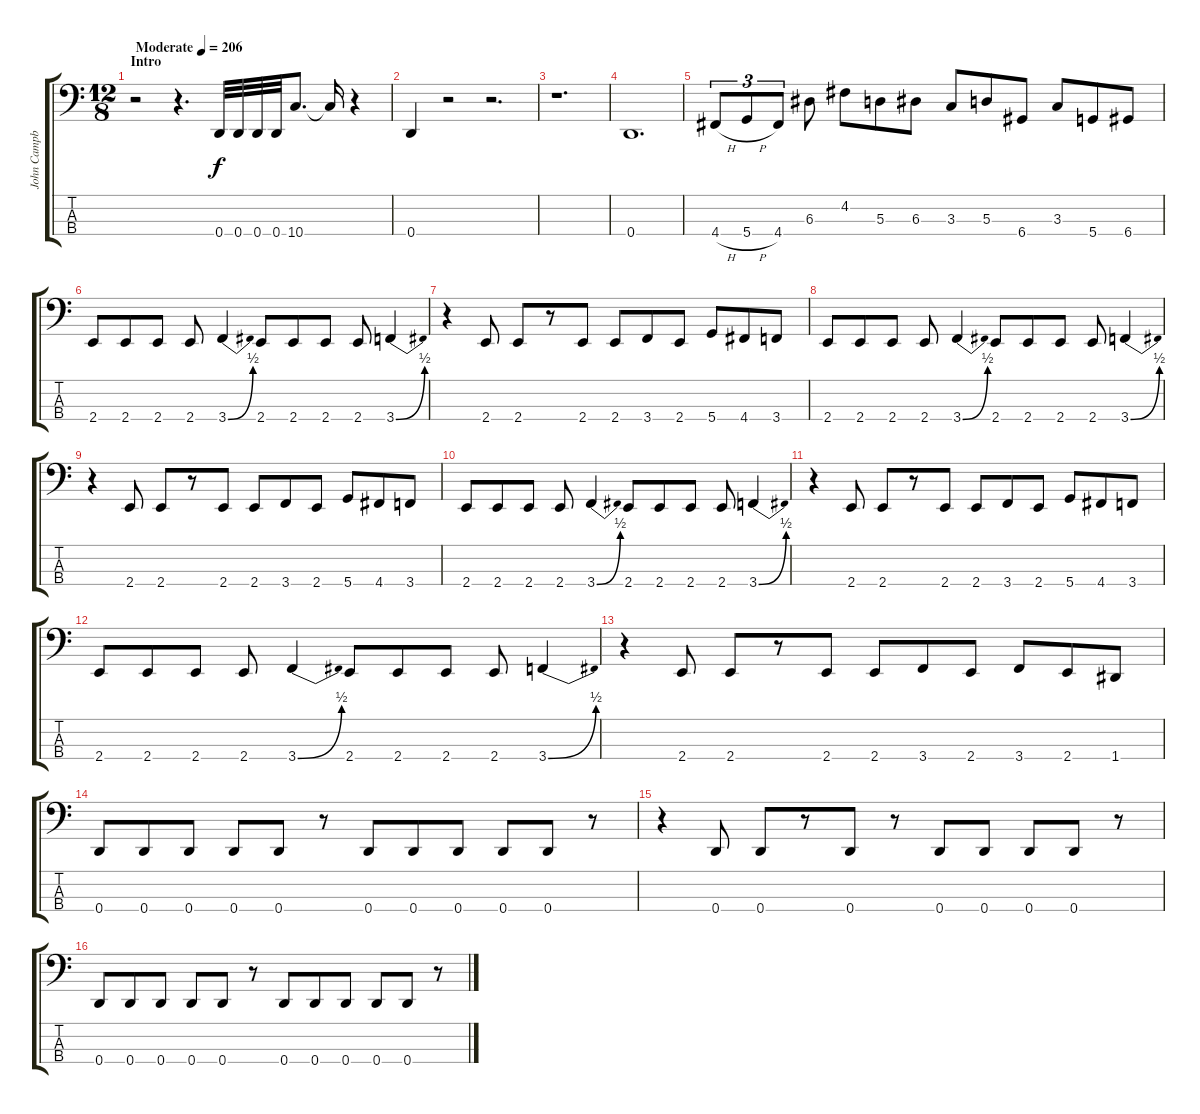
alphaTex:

\track ("John Campbell" "John Campb") {instrument electricbasspick}
\staff {score tabs}
\tuning (G2 D2 A1 D1) {hide}
\ts (12 8)
\section ("" "Intro")
\tempo (206 "Moderate")
\clef f4
\ks c
r.2{dy f instrument electricbasspick} r.4{d} 0.4.32 0.4.32 0.4.32 0.4.32 10.4.8{d} 10.4{t}.16 r.4 |
0.4.4 r.2 r.2{d} |
r.1{d} |
0.4.1{d} |
4.4{h}.8{tu (3 2)} 5.4{h}.8{tu (3 2)} 4.4.8{tu (3 2)} 6.3.8 4.2.8 5.3.8 6.3.8 3.3.8 5.3.8 6.4.8 3.3.8 5.4.8 6.4.8 |
2.4.8 2.4.8 2.4.8 2.4.8 3.4{be (bend 0 0 60 2)}.4 2.4.8 2.4.8 2.4.8 2.4.8 3.4{be (bend 0 0 60 2)}.4 |
r.4 2.4.8 2.4.8 r.8 2.4.8 2.4.8 3.4.8 2.4.8 5.4.8 4.4.8 3.4.8 |
2.4.8 2.4.8 2.4.8 2.4.8 3.4{be (bend 0 0 60 2)}.4 2.4.8 2.4.8 2.4.8 2.4.8 3.4{be (bend 0 0 60 2)}.4 |
r.4 2.4.8 2.4.8 r.8 2.4.8 2.4.8 3.4.8 2.4.8 5.4.8 4.4.8 3.4.8 |
2.4.8 2.4.8 2.4.8 2.4.8 3.4{be (bend 0 0 60 2)}.4 2.4.8 2.4.8 2.4.8 2.4.8 3.4{be (bend 0 0 60 2)}.4 |
r.4 2.4.8 2.4.8 r.8 2.4.8 2.4.8 3.4.8 2.4.8 5.4.8 4.4.8 3.4.8 |
2.4.8 2.4.8 2.4.8 2.4.8 3.4{be (bend 0 0 60 2)}.4 2.4.8 2.4.8 2.4.8 2.4.8 3.4{be (bend 0 0 60 2)}.4 |
r.4 2.4.8 2.4.8 r.8 2.4.8 2.4.8 3.4.8 2.4.8 3.4.8 2.4.8 1.4.8 |
0.4.8 0.4.8 0.4.8 0.4.8 0.4.8 r.8 0.4.8 0.4.8 0.4.8 0.4.8 0.4.8 r.8 |
r.4 0.4.8 0.4.8 r.8 0.4.8 r.8 0.4.8 0.4.8 0.4.8 0.4.8 r.8 |
0.4.8 0.4.8 0.4.8 0.4.8 0.4.8 r.8 0.4.8 0.4.8 0.4.8 0.4.8 0.4.8 r.8
